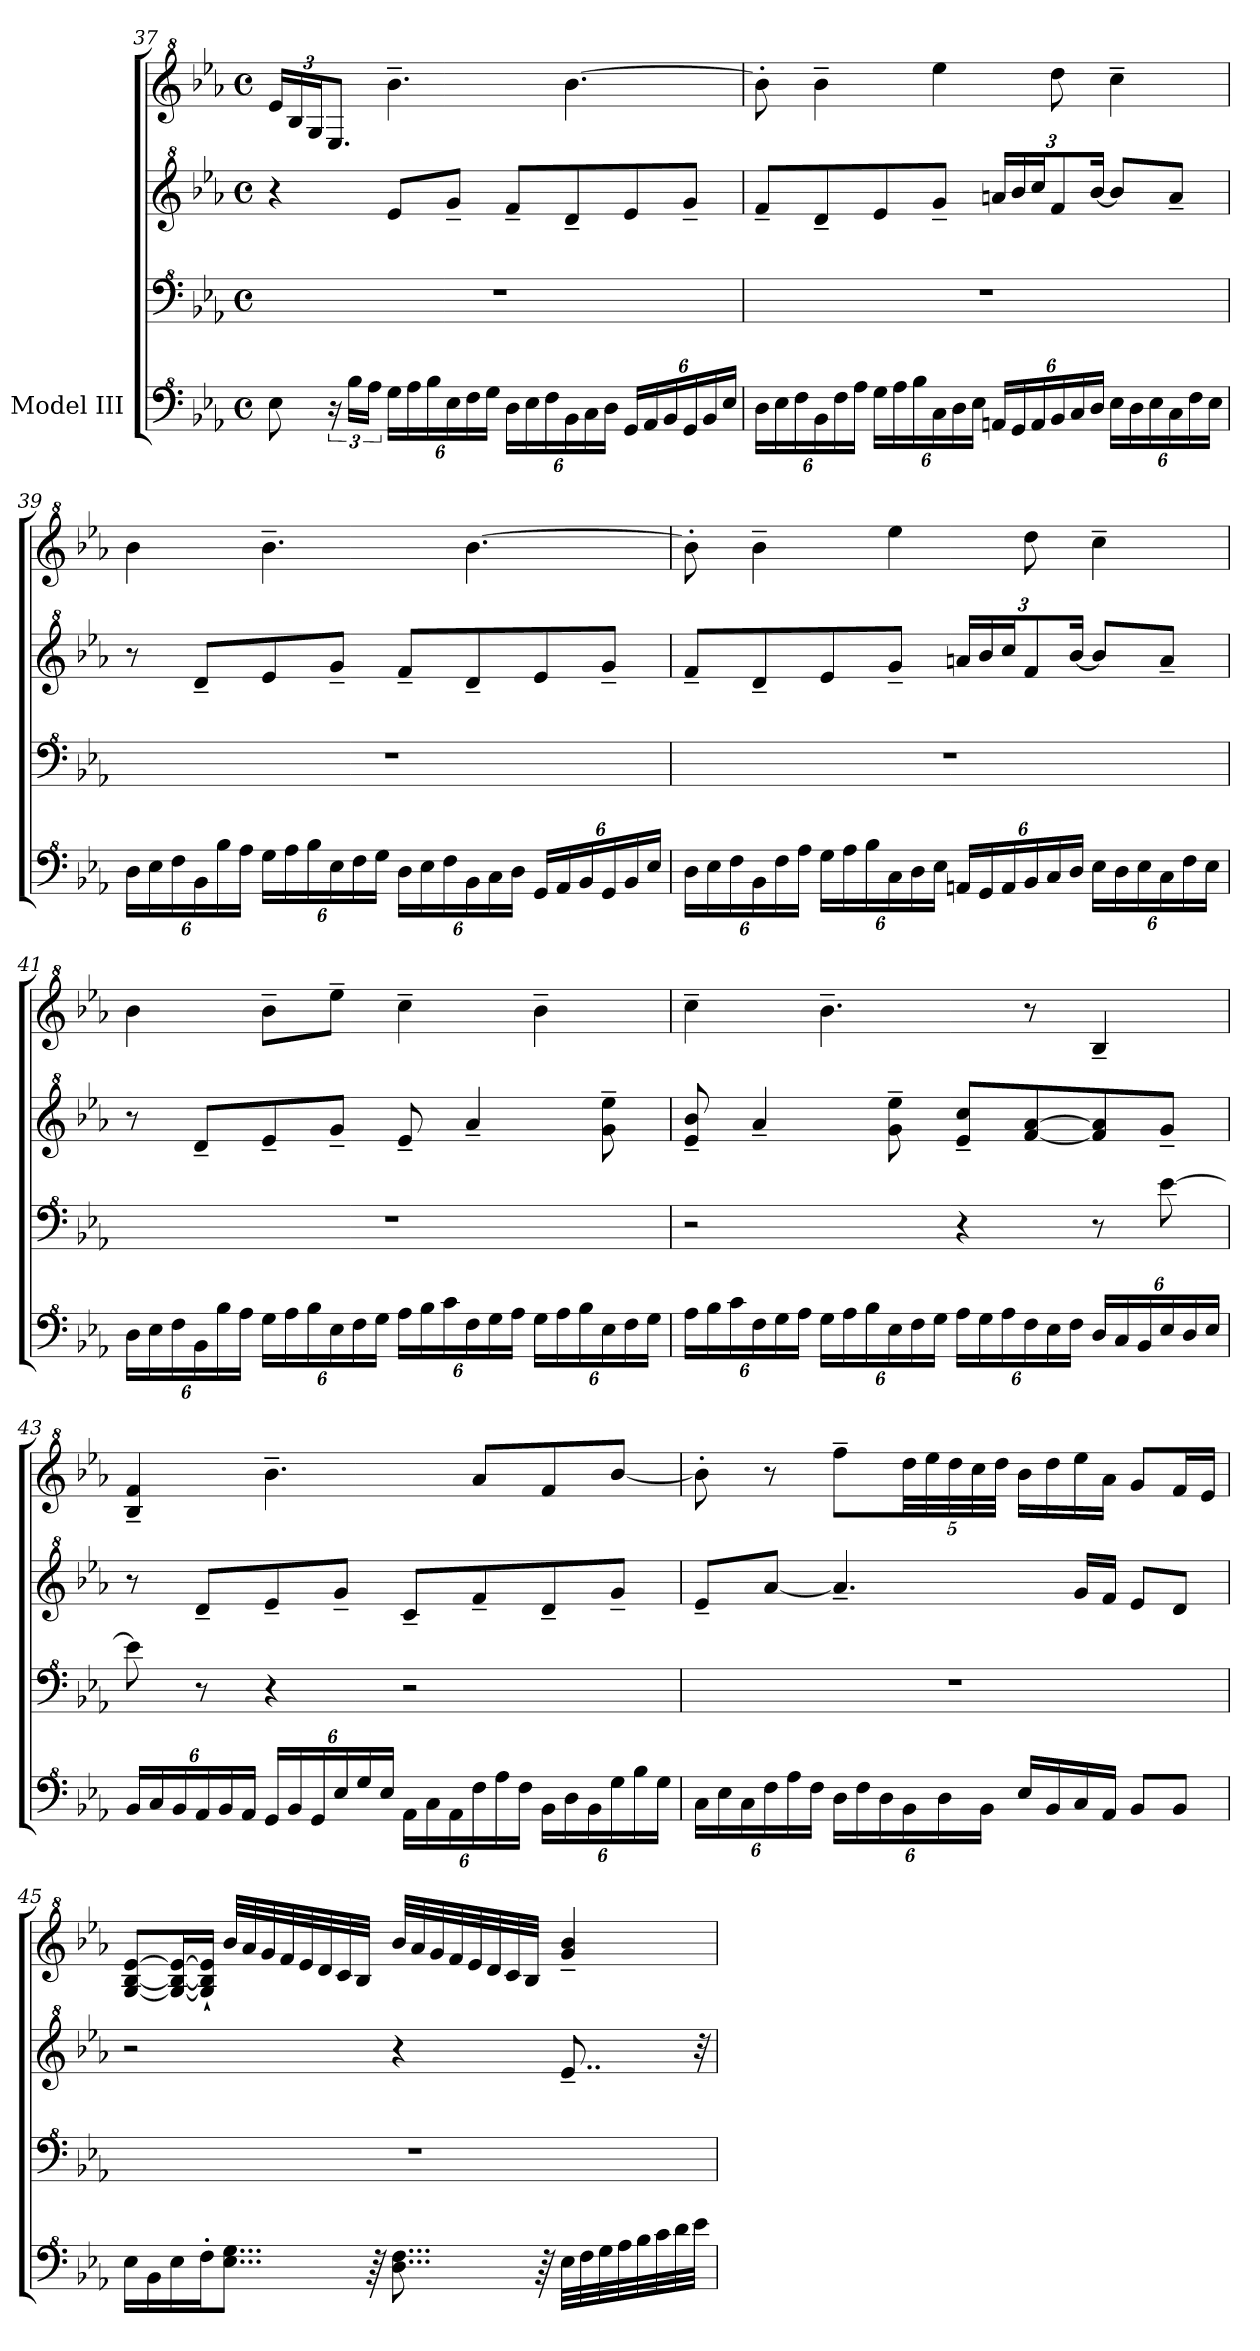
**kern	**kern	**kern	**kern
*part1	*part1	*part1	*part1
*staff4	*staff3	*staff2	*staff1
*I"Model III	*	*	*
!!LO:LB:g=z
*clefF^4	*clefF^4	*clefG^2	*clefG^2
*k[b-e-a-]	*k[b-e-a-]	*k[b-e-a-]	*k[b-e-a-]
*M4/4	*M4/4	*M4/4	*M4/4
*met(c)	*met(c)	*met(c)	*met(c)
*	*	*	*Xbrackettup
=37	=37	=37	=37
8e-\	1r	4r	24ee-/LL
.	.	.	24b-/
.	.	.	24g/J
24r	.	.	12.e-/J
24b-\LL	.	.	.
24a-\JJ	.	.	.
*Xbrackettup	*	*	*
24g\LL	.	8ee-/L	4.bb-~\
24a-\	.	.	.
24b-\	.	.	.
24e-\	.	8gg~/J	.
24f\	.	.	.
24g\JJ	.	.	.
24d\LL	.	8ff~/L	.
24e-\	.	.	.
24f\	.	.	.
24B-\	.	8dd~/	[4.bb-\
24c\	.	.	.
24d\JJ	.	.	.
24G/LL	.	8ee-/	.
24A-/	.	.	.
24B-/	.	.	.
24G/	.	8gg~/J	.
24B-/	.	.	.
24e-/JJ	.	.	.
=38	=38	=38	=38
24d\LL	1r	8ff~/L	8bb-'\]
24e-\	.	.	.
24f\	.	.	.
24B-\	.	8dd~/	4bb-~\
24f\	.	.	.
24a-\JJ	.	.	.
24g\LL	.	8ee-/	.
24a-\	.	.	.
24b-\	.	.	.
24c\	.	8gg~/J	4eee-\
24d\	.	.	.
24e-\JJ	.	.	.
*	*	*Xbrackettup	*
24An/LL	.	24aan/LL	.
24G/	.	24bb-/	.
24A/	.	24ccc/J	.
24B-/	.	12ff/	8ddd\
24c/	.	.	.
24d/JJ	.	[24bb-/Jk	.
24e-\LL	.	8bb-/L]	4ccc~\
24d\	.	.	.
24e-\	.	.	.
24c\	.	8aa~/J	.
24f\	.	.	.
24e-\JJ	.	.	.
!!LO:LB:g=z
=39	=39	=39	=39
24d\LL	1r	8r	4bb-\
24e-\	.	.	.
24f\	.	.	.
24B-\	.	8dd~/L	.
24b-\	.	.	.
24a-\JJ	.	.	.
24g\LL	.	8ee-/	4.bb-~\
24a-\	.	.	.
24b-\	.	.	.
24e-\	.	8gg~/J	.
24f\	.	.	.
24g\JJ	.	.	.
24d\LL	.	8ff~/L	.
24e-\	.	.	.
24f\	.	.	.
24B-\	.	8dd~/	[4.bb-\
24c\	.	.	.
24d\JJ	.	.	.
24G/LL	.	8ee-/	.
24A-/	.	.	.
24B-/	.	.	.
24G/	.	8gg~/J	.
24B-/	.	.	.
24e-/JJ	.	.	.
=40	=40	=40	=40
24d\LL	1r	8ff~/L	8bb-'\]
24e-\	.	.	.
24f\	.	.	.
24B-\	.	8dd~/	4bb-~\
24f\	.	.	.
24a-\JJ	.	.	.
24g\LL	.	8ee-/	.
24a-\	.	.	.
24b-\	.	.	.
24c\	.	8gg~/J	4eee-\
24d\	.	.	.
24e-\JJ	.	.	.
24An/LL	.	24aan/LL	.
24G/	.	24bb-/	.
24A/	.	24ccc/J	.
24B-/	.	12ff/	8ddd\
24c/	.	.	.
24d/JJ	.	[24bb-/Jk	.
24e-\LL	.	8bb-/L]	4ccc~\
24d\	.	.	.
24e-\	.	.	.
24c\	.	8aa~/J	.
24f\	.	.	.
24e-\JJ	.	.	.
!!LO:PB:g=z
=41	=41	=41	=41
24d\LL	1r	8r	4bb-\
24e-\	.	.	.
24f\	.	.	.
24B-\	.	8dd~/L	.
24b-\	.	.	.
24a-\JJ	.	.	.
24g\LL	.	8ee-~/	8bb-~\L
24a-\	.	.	.
24b-\	.	.	.
24e-\	.	8gg~/J	8eee-~\J
24f\	.	.	.
24g\JJ	.	.	.
24a-\LL	.	8ee-~/	4ccc~\
24b-\	.	.	.
24cc\	.	.	.
24f\	.	4aa-~/	.
24g\	.	.	.
24a-\JJ	.	.	.
24g\LL	.	.	4bb-~\
24a-\	.	.	.
24b-\	.	.	.
24e-\	.	8gg\~ 8eee-\~	.
24f\	.	.	.
24g\JJ	.	.	.
=42	=42	=42	=42
24a-\LL	2r	8ee-/~ 8bb-/~	4ccc~\
24b-\	.	.	.
24cc\	.	.	.
24f\	.	4aa-~/	.
24g\	.	.	.
24a-\JJ	.	.	.
24g\LL	.	.	4.bb-~\
24a-\	.	.	.
24b-\	.	.	.
24e-\	.	8gg\~ 8eee-\~	.
24f\	.	.	.
24g\JJ	.	.	.
24a-\LL	4r	8ee-/~ 8ccc/~L	.
24g\	.	.	.
24a-\	.	.	.
24f\	.	[8ff/ [8aa-/	8r
24e-\	.	.	.
24f\JJ	.	.	.
24d/LL	8r	8ff/] 8aa-/]	4b-~/
24c/	.	.	.
24B-/	.	.	.
24e-/	[8ee-\	8gg~/J	.
24d/	.	.	.
24e-/JJ	.	.	.
!!LO:LB:g=z
=43	=43	=43	=43
24B-/LL	8ee-\]	8r	4b-/~ 4ff/~
24c/	.	.	.
24B-/	.	.	.
24A-/	8r	8dd~/L	.
24B-/	.	.	.
24A-/JJ	.	.	.
24G/LL	4r	8ee-~/	4.bb-~\
24B-/	.	.	.
24G/	.	.	.
24e-/	.	8gg~/J	.
24g/	.	.	.
24e-/JJ	.	.	.
24A-\LL	2r	8cc~/L	.
24c\	.	.	.
24A-\	.	.	.
24f\	.	8ff~/	8aa-/L
24a-\	.	.	.
24f\JJ	.	.	.
24B-\LL	.	8dd~/	8ff/
24d\	.	.	.
24B-\	.	.	.
24g\	.	8gg~/J	[8bb-/J
24b-\	.	.	.
24g\JJ	.	.	.
=44	=44	=44	=44
24c\LL	1r	8ee-~/L	8bb-'\]
24e-\	.	.	.
24c\	.	.	.
24f\	.	[8aa-/J	8r
24a-\	.	.	.
24f\JJ	.	.	.
*	*	*	*MM72
24d\LL	.	4.aa-~/]	8fff~\L
24f\	.	.	.
24d\	.	.	.
*	*	*	*MM69
24B-\	.	.	40ddd\LL
.	.	.	40eee-\
24d\	.	.	.
.	.	.	40ddd\
.	.	.	40ccc\
24B-\JJ	.	.	.
.	.	.	40ddd\JJJ
*	*	*	*MM66
16e-/LL	.	.	16bb-\LL
16B-/	.	.	16ddd\
*	*	*	*MM63
16c/	.	16gg/LL	16eee-\
16A-/JJ	.	16ff/JJ	16aa-\JJ
*	*	*	*MM58
8B-/L	.	8ee-/L	8gg/L
*	*	*	*MM50
8B-/J	.	8dd/J	16ff/L
.	.	.	16ee-/JJ
!!LO:LB:g=z
=45	=45	=45	=45
*	*	*	*MM40
16e-\LL	1r	2r	[8g/ [8b-/ [8ee-/L
16B-\	.	.	.
*	*	*	*MM38
16e-\	.	.	16g/_ 16b-/_ 16ee-/_L
*	*	*	*MM34
16f'\J	.	.	16g/]` 16b-/]` 16ee-/]`JJ
*	*	*	*MM80
8...e-\ 8...g\J	.	.	32bb-/LLL
.	.	.	32aa-/
.	.	.	32gg/
.	.	.	32ff/
.	.	.	32ee-/
.	.	.	32dd/
.	.	.	32cc/
.	.	.	32b-/JJJ
64r	.	.	.
8...d\ 8...f\	.	4r	32bb-/LLL
.	.	.	32aa-/
.	.	.	32gg/
.	.	.	32ff/
.	.	.	32ee-/
.	.	.	32dd/
.	.	.	32cc/
.	.	.	32b-/JJJ
64r	.	.	.
32e-\LLL	.	8..ee-~/	4gg/~ 4bb-/~
32f\	.	.	.
32g\	.	.	.
32a-\	.	.	.
32b-\	.	.	.
32cc\	.	.	.
32dd\	.	.	.
32ee-\JJJ	.	32r	.
=	=	=	=
*-	*-	*-	*-
